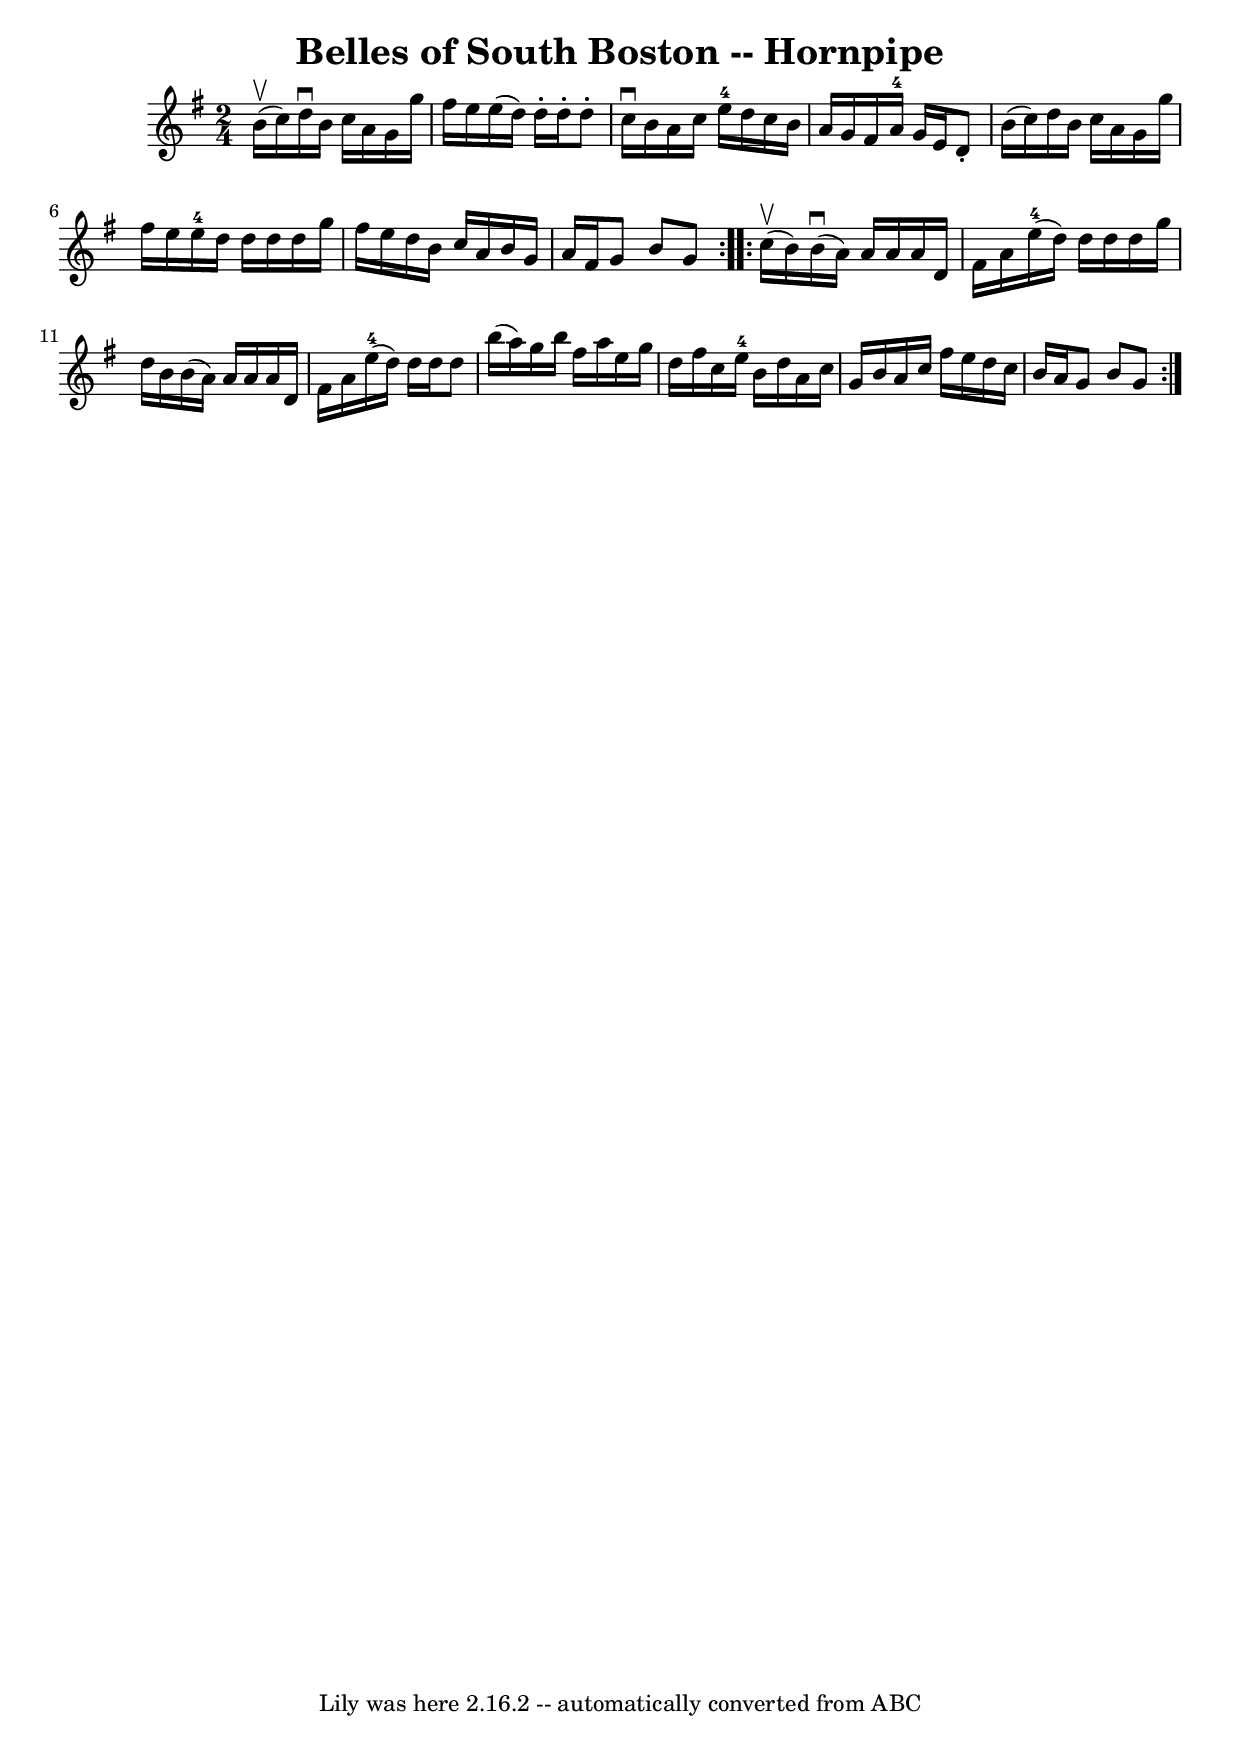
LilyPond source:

\version "2.16.2"
\include "Mammoth.ily"
\header {
  %% book = "Cole's 1000 Fiddle Tunes"
 crossRefNumber = "1"
 footnotes = ""
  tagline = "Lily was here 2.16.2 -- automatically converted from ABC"
  title = "Belles of South Boston -- Hornpipe"

}
voicedefault =  {



  \repeat volta 2 {

    \time 2/4 
    \key g \major b'16 (^\upbow c''16)  |
 d''16^\downbow b'16 c''16 a'16 g'16 g''16 fs''16 e''16   |
 e''16 (d''16) d''16-. d''16-. d''8-. c''16^\downbow b'16  |
 a'16 c''16 e''16-4 d''16 c''16 b'16 a'16 g'16   |
 fs'16 a'16-4 g'16 e'16 d'8-. b'16 (c''16)  |
 d''16 b'16 c''16 a'16 g'16 g''16 fs''16 e''16   |
 e''16-4 d''16 d''16 d''16 d''16 g''16 fs''16 e''16   |
 d''16 b'16 c''16 a'16 b'16 g'16 a'16 fs'16   |
 g'8 b'8 g'8  
  }     
  \repeat volta 2 {
 c''16 (^\upbow b'16)  |
 b'16 (^\downbow a'16) a'16 a'16 a'16 d'16 fs'16 a'16   |
 e''16-4(d''16) d''16 d''16 d''16 g''16 d''16 b'16   |
 b'16 (a'16) a'16 a'16 a'16 d'16 fs'16 a'16   |
 e''16-4( d''16) d''16 d''16 d''8 b''16 (a''16)  |
 g''16 b''16 fs''16 a''16 e''16 g''16 d''16 fs''16   |
 c''16 e''16-4 b'16 d''16 a'16 c''16 g'16 b'16   |
 a'16 c''16 fs''16 e''16 d''16 c''16 b'16 a'16   |
    
 g'8 b'8 g'8  
  }   

}

\score{
  <<

    \context Staff="default"
    {
      \voicedefault 
      
    }

  >>
  \layout {
    
  }
  \midi {
  }

}
